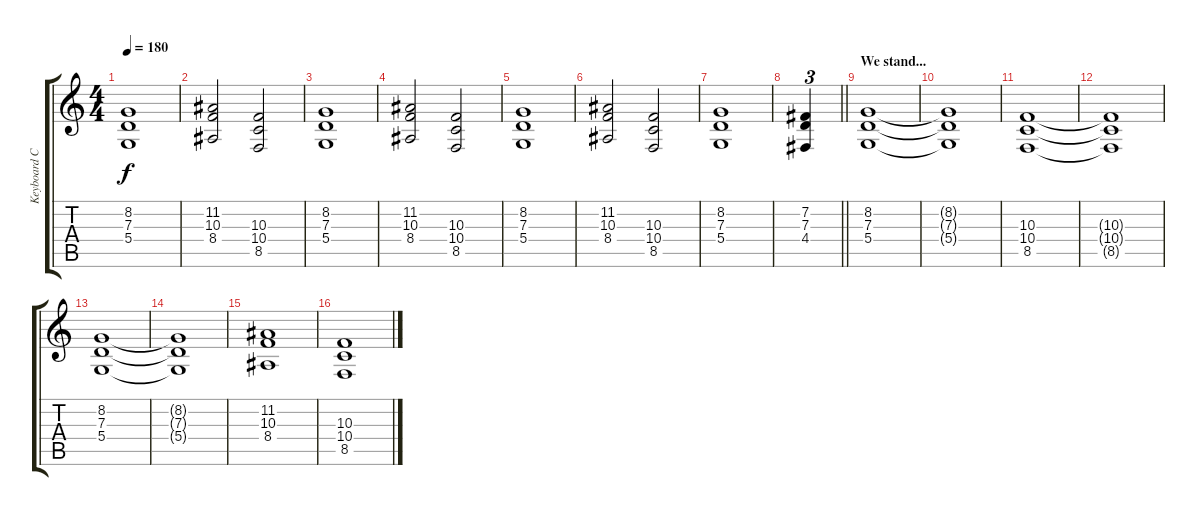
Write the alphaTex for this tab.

\track ("Keyboard Choir" "Keyboard C") {instrument fx7echoes}
\staff {score tabs}
\tuning (E4 B3 G3 D3 A2 E2) {hide}
\ts (4 4)
\tempo 180
\clef g2
\ks c
(8.2 7.3 5.4).1{dy f} |
(11.2 10.3 8.4).2 (10.3 10.4 8.5).2 |
(8.2 7.3 5.4).1 |
(11.2 10.3 8.4).2 (10.3 10.4 8.5).2 |
(8.2 7.3 5.4).1 |
(11.2 10.3 8.4).2 (10.3 10.4 8.5).2 |
(8.2 7.3 5.4).1 |
\barLineRight lightlight
(7.2 7.3 4.4).4{tu (3 2)} |
\section ("" "We stand...")
(8.2 7.3 5.4).1 |
(8.2{t} 7.3{t} 5.4{t}).1 |
(10.3 10.4 8.5).1 |
(10.3{t} 10.4{t} 8.5{t}).1 |
(8.2 7.3 5.4).1 |
(8.2{t} 7.3{t} 5.4{t}).1 |
(11.2 10.3 8.4).1 |
(10.3 10.4 8.5).1
